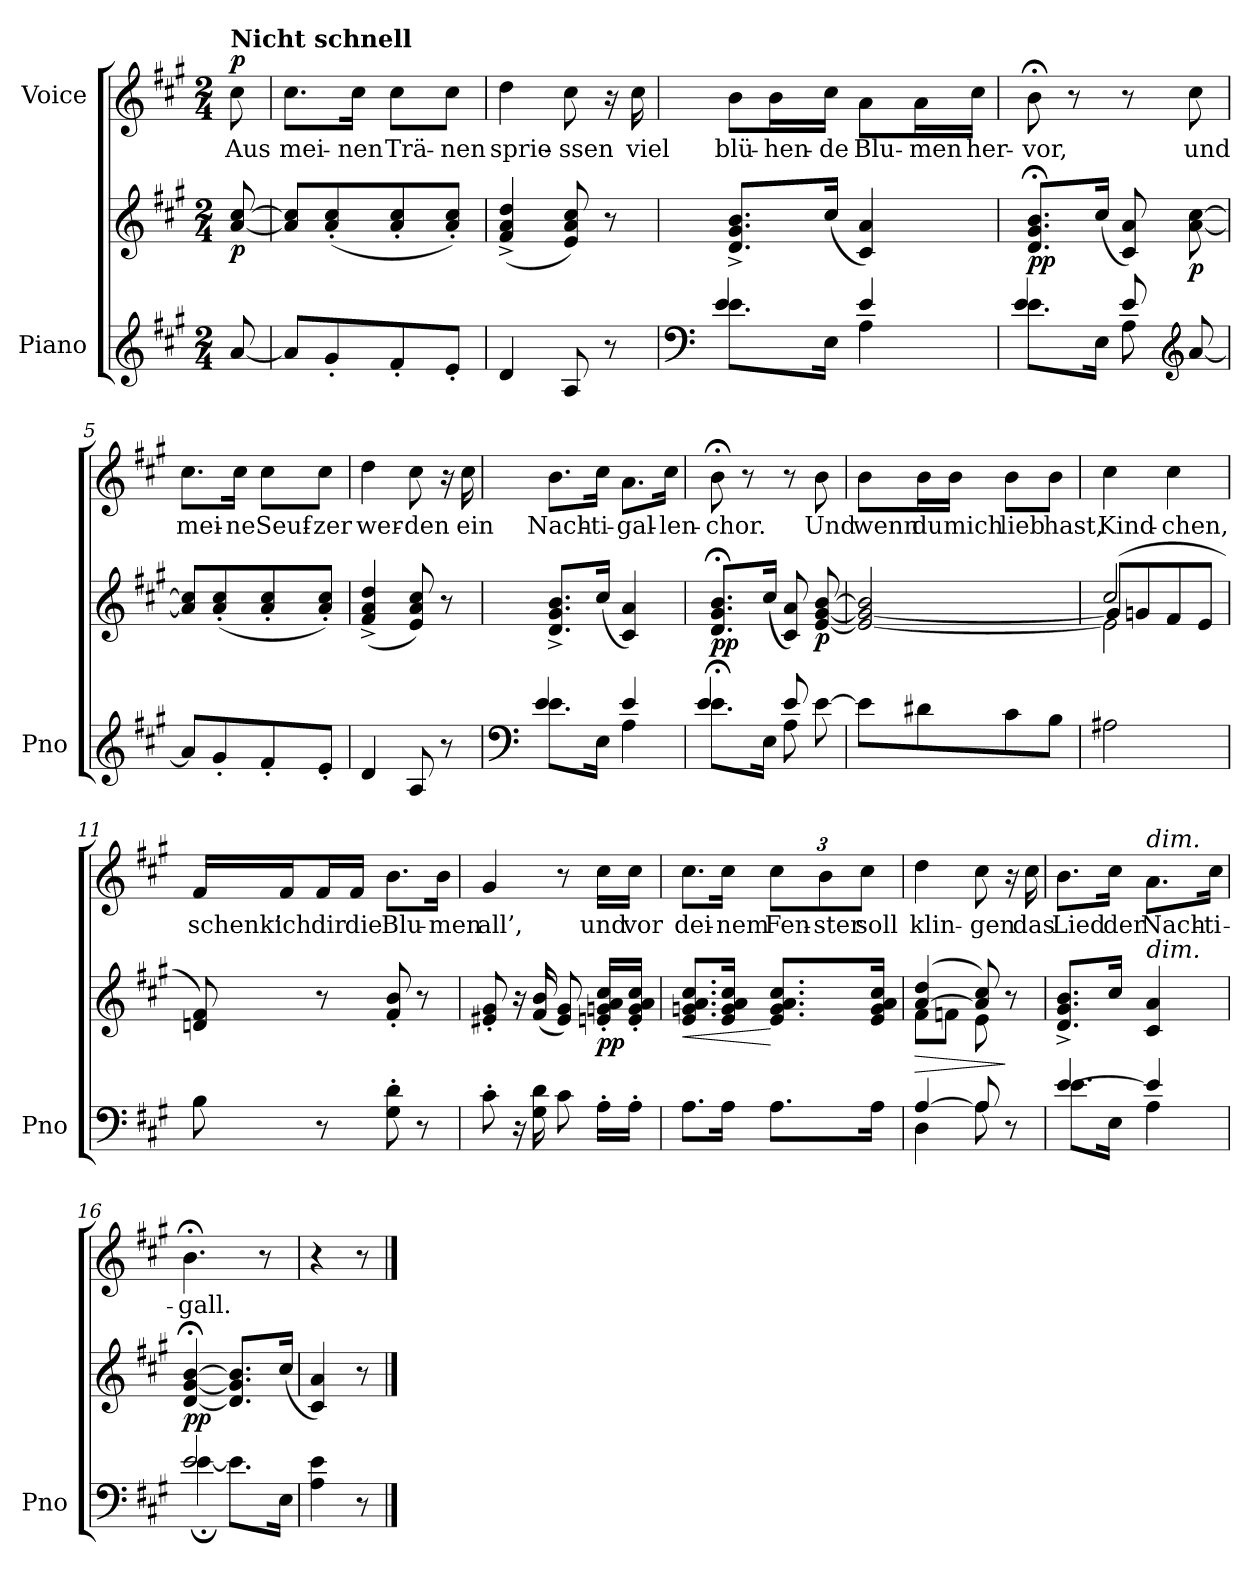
**kern	**kern	**dynam	**kern	**text	**dynam
*part2	*part2	*part2	*part1	*part1	*part1
*staff3	*staff2	*staff2/3	*staff1	*staff1	*staff1
*I"Piano	*	*	*I"Voice	*	*
*I'Pno	*	*	*	*	*
*clefG2	*clefG2	*	*clefG2	*	*
*k[f#c#g#]	*k[f#c#g#]	*	*k[f#c#g#]	*	*
*M2/4	*M2/4	*	*M2/4	*	*
=	=	=	=	=	=
!	!	!	!LO:TX:a:B:t=Nicht schnell	!	!
!	!	!LO:DY:b	!	!LO:LY:b	!LO:DY:a
[8a/	[8a/ [8cc#/	p	8cc#\	Aus	p
=1	=1	=1	=1	=1	=1
!	!	!	!	!LO:LY:b	!
8a/L]	8a/] 8cc#/]L	.	8.cc#\L	mei-	.
8g#'/	(8a/' 8cc#/'	.	.	.	.
!	!	!	!	!LO:LY:b	!
.	.	.	16cc#\Jk	-nen	.
!	!	!	!	!LO:LY:b	!
8f#'/	8a/' 8cc#/'	.	8cc#\L	Trä-	.
!	!	!	!	!LO:LY:b	!
8e'/J	8a/' 8cc#/'J)	.	8cc#\J	-nen	.
=2	=2	=2	=2	=2	=2
!	!	!	!	!LO:LY:b	!
4d/	(>4f#/^> 4a/^> 4dd/^>	.	4dd\	sprie-	.
!	!	!	!	!LO:LY:b	!
8A/	8e/ 8a/ 8cc#/)	.	8cc#\	-ssen	.
8r	8r	.	16r	.	.
!	!	!	!	!LO:LY:b	!
.	.	.	16cc#\	viel	.
=3	=3	=3	=3	=3	=3
*clefF4	*	*	*	*	*
!LO:N:head=solid	!	!	!	!LO:LY:b	!
*^	*	*	*	*	*
8.e\L	4e/	8.d/^> 8.g#/^> 8.b/^>L	.	8b\L	blü-	.
!	!	!	!	!	!LO:LY:b	!
.	.	.	.	16b\L	-hen-	.
!	!	!	!	!	!LO:LY:b	!
16E\Jk	.	(16cc#/Jk	.	16cc#\JJ	-de	.
!	!	!	!	!	!LO:LY:b	!
4e/	4A\	4c#/ 4a/)	.	8a\L	Blu-	.
!	!	!	!	!	!LO:LY:b	!
.	.	.	.	16a\L	-men	.
!	!	!	!	!	!LO:LY:b	!
.	.	.	.	16cc#\JJ	her-	.
=4	=4	=4	=4	=4	=4	=4
!LO:N:head=solid	!	!	!LO:DY:b	!	!LO:LY:b	!
8.e\L	4e/	8.d/;< 8.g#/;< 8.b/;<L	pp	8b;<\	-vor,	.
.	.	.	.	8r	.	.
16E\Jk	.	(16cc#/Jk	.	.	.	.
8e/	8A\	8c#/ 8a/)	.	8r	.	.
*clefG2	*	*	*	*	*	*
!	!	!	!LO:DY:b	!	!LO:LY:b	!
[<8a/	8ryy	[8a\ [8cc#\	p	8cc#\	und	.
=5	=5	=5	=5	=5	=5	=5
!	!	!	!	!	!LO:LY:b	!
*v	*v	*	*	*	*	*
8a/L]	8a/] 8cc#/]L	.	8.cc#\L	mei-	.
8g#'/	(8a/' 8cc#/'	.	.	.	.
!	!	!	!	!LO:LY:b	!
.	.	.	16cc#\Jk	-ne	.
!	!	!	!	!LO:LY:b	!
8f#'/	8a/' 8cc#/'	.	8cc#\L	Seuf-	.
!	!	!	!	!LO:LY:b	!
8e'/J	8a/' 8cc#/'J)	.	8cc#\J	-zer	.
!!LO:LB:g=z
=6	=6	=6	=6	=6	=6
!	!	!	!	!LO:LY:b	!
4d/	(>4f#/^> 4a/^> 4dd/^>	.	4dd\	wer-	.
!	!	!	!	!LO:LY:b	!
8A/	8e/ 8a/ 8cc#/)	.	8cc#\	-den	.
8r	8r	.	16r	.	.
!	!	!	!	!LO:LY:b	!
.	.	.	16cc#\	ein	.
=7	=7	=7	=7	=7	=7
*clefF4	*	*	*	*	*
!LO:N:head=solid	!	!	!	!LO:LY:b	!
*^	*	*	*	*	*
8.e\L	4e/	8.d/^> 8.g#/^> 8.b/^>L	.	8.b\L	Nach-	.
!	!	!	!	!	!LO:LY:b	!
16E\Jk	.	(16cc#/Jk	.	16cc#\Jk	-ti-	.
!	!	!	!	!	!LO:LY:b	!
4e/	4A\	4c#/ 4a/)	.	8.a\L	-gal-	.
!	!	!	!	!	!LO:LY:b	!
.	.	.	.	16cc#\Jk	-len-	.
=8	=8	=8	=8	=8	=8	=8
!LO:N:head=solid	!	!	!LO:DY:b	!	!LO:LY:b	!
8.e;<\L	4e/	8.d/;< 8.g#/;< 8.b/;<L	pp	8b;<\	-chor.	.
.	.	.	.	8r	.	.
16E\Jk	.	(16cc#/Jk	.	.	.	.
8e/	8A\	8c#/ 8a/)	.	8r	.	.
!	!	!	!LO:DY:b	!	!LO:LY:b	!
[>8e\	8ryy	[8e/ [8g#/ [8b/	p	8b\	Und	.
=9	=9	=9	=9	=9	=9	=9
!	!	!	!	!	!LO:LY:b	!
*v	*v	*	*	*	*	*
8e\L]	2e/_ 2g#/_ 2b/]	.	8b\L	wenn	.
!	!	!	!	!LO:LY:b	!
8d#X\	.	.	16b\L	du	.
!	!	!	!	!LO:LY:b	!
.	.	.	16b\JJ	mich	.
!	!	!	!	!LO:LY:b	!
8c#\	.	.	8b\L	lieb	.
!	!	!	!	!LO:LY:b	!
8B\J	.	.	8b\J	hast,	.
=10	=10	=10	=10	=10	=10
*	*^	*	*	*	*
*	*	*^	*	*	*	*
!	!	!	!	!	!	!LO:LY:b	!
2A#X\	2cc#/	2e\]	(<8g#/L]	.	4cc#\	Kind-	.
.	.	.	8gn/	.	.	.	.
!	!	!	!	!	!	!LO:LY:b	!
.	.	.	8f#/	.	4cc#\	-chen,	.
.	.	.	8e/J	.	.	.	.
=11	=11	=11	=11	=11	=11	=11	=11
!	!	!	!	!	!	!LO:LY:b	!
*	*v	*v	*v	*	*	*	*
8B\	8dn/ 8f#/)	.	16f#/LL	schenk’	.
!	!	!	!	!LO:LY:b	!
.	.	.	16f#/J	ich	.
!	!	!	!	!LO:LY:b	!
8r	8r	.	16f#/L	dir	.
!	!	!	!	!LO:LY:b	!
.	.	.	16f#/JJ	die	.
!	!	!	!	!LO:LY:b	!
8G#\' 8d\'	8f#/' 8b/'	.	8.b\L	Blu-	.
8r	8r	.	.	.	.
!	!	!	!	!LO:LY:b	!
.	.	.	16b\Jk	-men	.
!!LO:LB:g=z
=12	=12	=12	=12	=12	=12
!	!	!	!	!LO:LY:b	!
8c#'\	8e#X/' 8g#/'	.	4g#/	all’,	.
16r	16r	.	.	.	.
16G#\ 16d\	(16f#/ 16b/	.	.	.	.
8c#\	8e#/ 8g#/)	.	8r	.	.
!	!	!LO:DY:b	!	!LO:LY:b	!
16A'\LL	16en/' 16gn/' 16a/' 16cc#/'LL	pp	16cc#\LL	und	.
!	!	!	!	!LO:LY:b	!
16A'\JJ	16e/' 16g/' 16a/' 16cc#/'JJ	.	16cc#\JJ	vor	.
=13	=13	=13	=13	=13	=13
!	!	!LO:HP:b	!	!LO:LY:b	!
8.A\L	8.e/ 8.gn/ 8.a/ 8.cc#/L	<	8.cc#\L	dei-	.
!	!	!	!	!LO:LY:b	!
16A\Jk	16e/ 16g/ 16a/ 16cc#/Jk	.	16cc#\Jk	-nem	.
!	!	!	!	!LO:LY:b	!
8.A\L	8.e/ 8.g/ 8.a/ 8.cc#/L	[	12cc#\L	Fen-	.
!	!	!	!	!LO:LY:b	!
.	.	.	12b\	-ster	.
!	!	!	!	!LO:LY:b	!
.	.	.	12cc#\J	soll	.
16A\Jk	16e/ 16g/ 16a/ 16cc#/Jk	.	.	.	.
=14	=14	=14	=14	=14	=14
*^	*	*	*	*	*
!	!	!	!LO:HP:b	!	!LO:LY:b	!
*	*	*^	*	*	*	*
[4A/	(4D\	([4a/ 4dd/	8f#\L	>	4dd\	klin-	.
.	.	.	8fn\J	.	.	.	.
!	!	!	!	!	!	!LO:LY:b	!
8A/]	8A\	8a/] 8cc#/)	8e\	.	8cc#\	-gen	.
8r	8ryy	8r	8ryy	]	16r	.	.
!	!	!	!	!	!	!LO:LY:b	!
.	.	.	.	.	16cc#\	das	.
*	*	*v	*v	*	*	*	*
=15	=15	=15	=15	=15	=15	=15
!	!LO:N:head=solid	!	!	!	!LO:LY:b	!
[4e/	8.e\L	8.d/^ 8.g#/^ 8.b/^L	.	8.b\L	Lied	.
!	!	!	!	!	!LO:LY:b	!
.	16E\Jk	16cc#/Jk	.	16cc#\Jk	der	.
!	!	!	!	!LO:TX:a:i:t=dim.	!	!
!	!	!LO:TX:a:i:t=dim.	!	!	!	!
!	!	!	!	!	!LO:LY:b	!
4e/]	4A\	4c#/ 4a/)	.	8.a\L	Nach-	.
!	!	!	!	!	!LO:LY:b	!
.	.	.	.	16cc#\Jk	-ti-	.
=16	=16	=16	=16	=16	=16	=16
!	!	!	!LO:DY:b	!	!LO:LY:b	!
2e/	[4e;\	[4d/;< [4g#/;< [4b/;<	pp	4.b;<\	-gall.	.
.	8.e\L]	8.d/] 8.g#/] 8.b/]L	.	.	.	.
.	.	.	.	8r	.	.
.	16E\Jk	(16cc#/Jk	.	.	.	.
*v	*v	*	*	*	*	*
=17	=17	=17	=17	=17	=17
4A\ 4e\	4c#/ 4a/)	.	4r	.	.
8r	8r	.	8r	.	.
==	==	==	==	==	==
*-	*-	*-	*-	*-	*-
